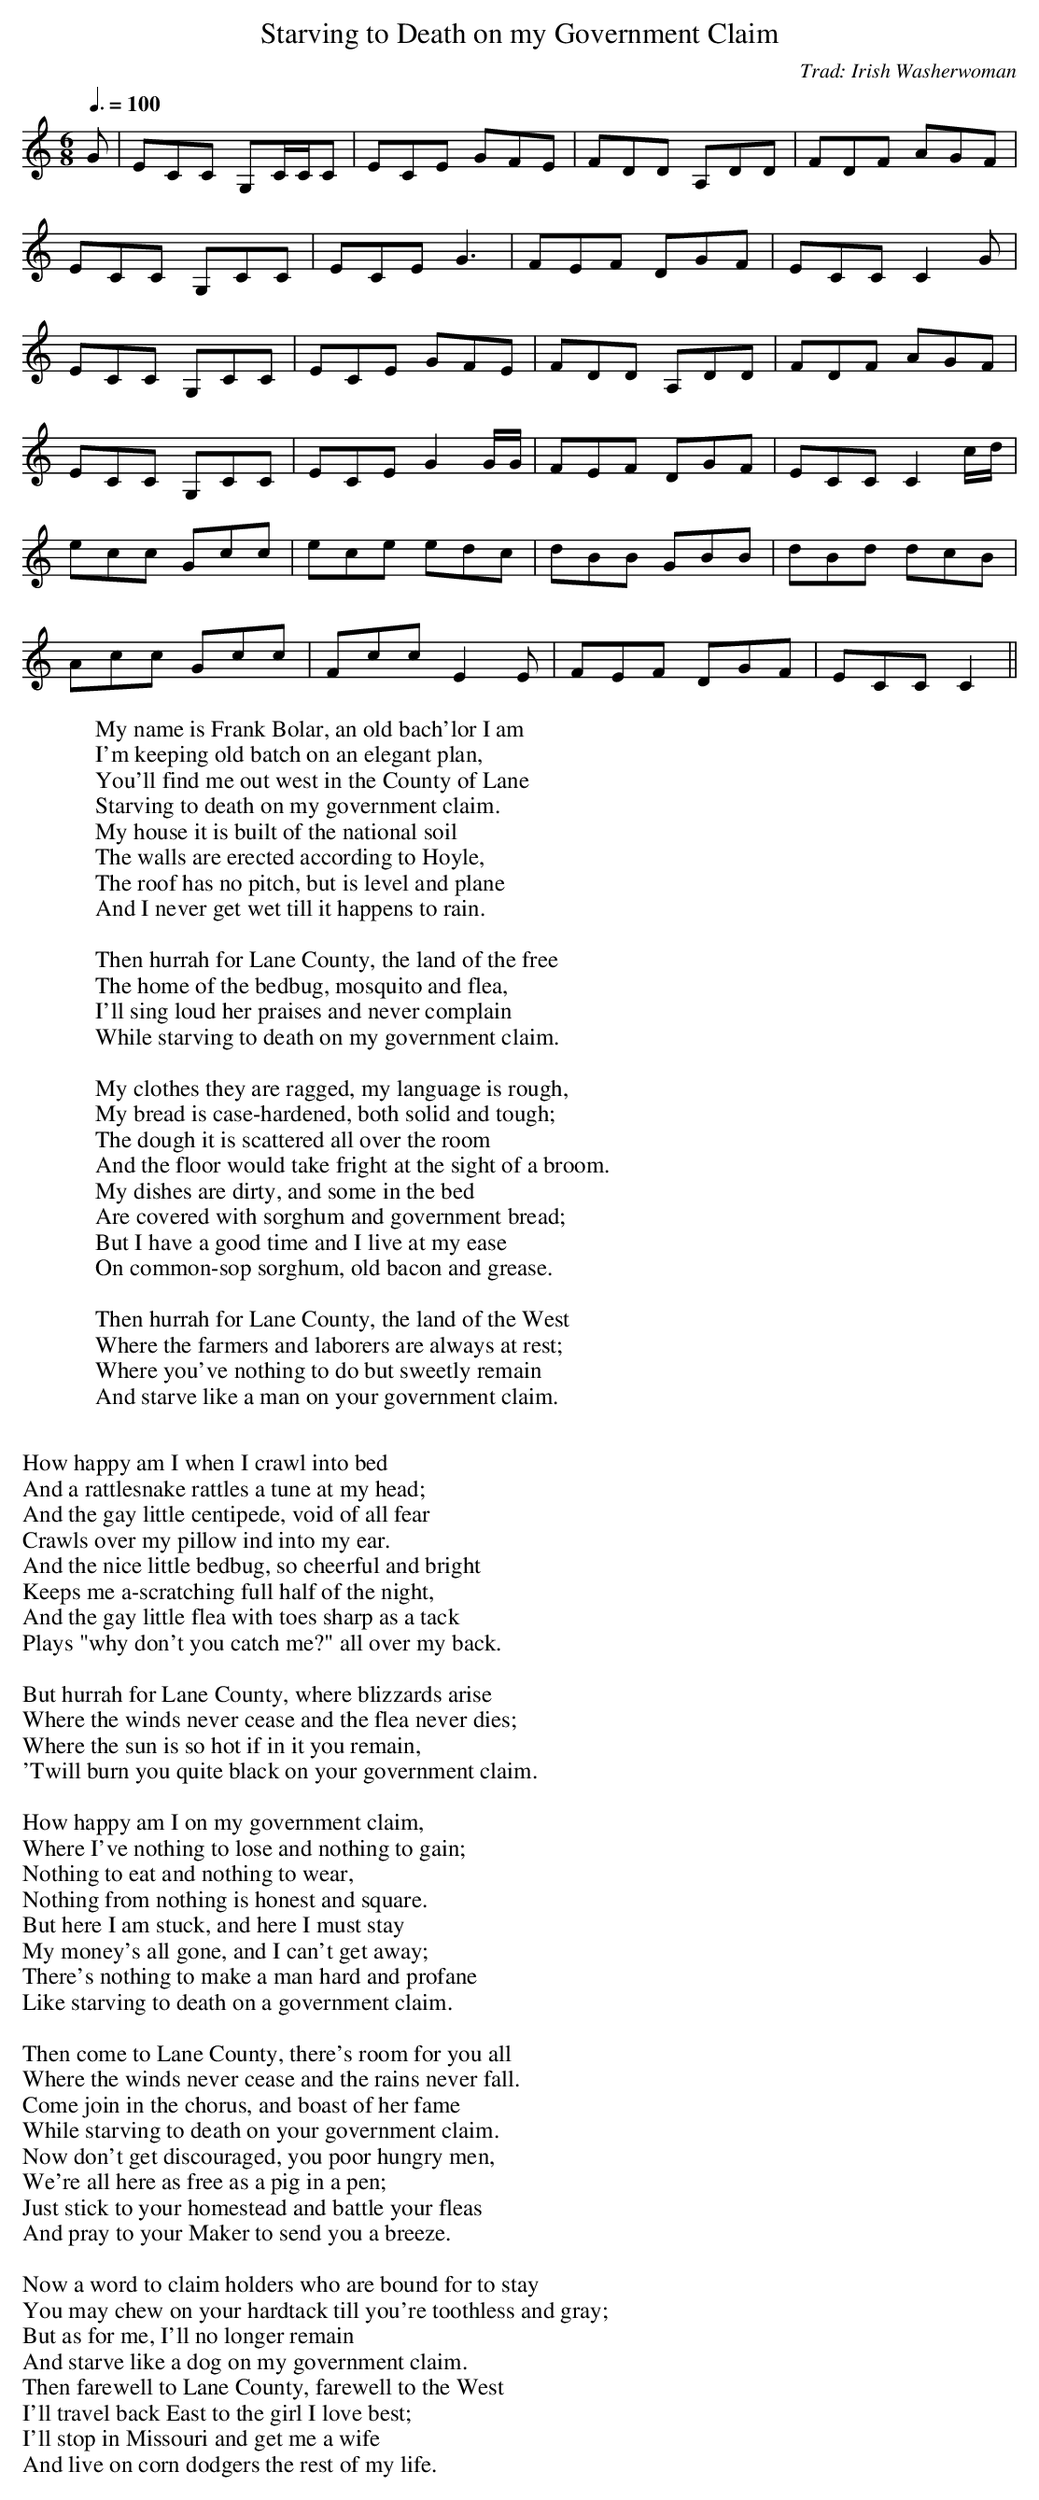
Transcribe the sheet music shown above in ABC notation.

X:1
T:Starving to Death on my Government Claim
C:Trad: Irish Washerwoman
M:6/8
L:1/8
Q:3/8=100
W:My name is Frank Bolar, an old bach'lor I am
W:I'm keeping old batch on an elegant plan,
W:You'll find me out west in the County of Lane
W:Starving to death on my government claim.
W:My house it is built of the national soil
W:The walls are erected according to Hoyle,
W:The roof has no pitch, but is level and plane
W:And I never get wet till it happens to rain.
W:
W:  Then hurrah for Lane County, the land of the free
W:  The home of the bedbug, mosquito and flea,
W:  I'll sing loud her praises and never complain
W:  While starving to death on my government claim.
W:
W:My clothes they are ragged, my language is rough,
W:My bread is case-hardened, both solid and tough;
W:The dough it is scattered all over the room
W:And the floor would take fright at the sight of a broom.
W:My dishes are dirty, and some in the bed
W:Are covered with sorghum and government bread;
W:But I have a good time and I live at my ease
W:On common-sop sorghum, old bacon and grease.
W:
W:  Then hurrah for Lane County, the land of the West
W:  Where the farmers and laborers are always at rest;
W:  Where you've nothing to do but sweetly remain
W:  And starve like a man on your government claim.
W:
W:How happy am I when I crawl into bed
W:And a rattlesnake rattles a tune at my head;
W:And the gay little centipede, void of all fear
W:Crawls over my pillow ind into my ear.
W:And the nice little bedbug, so cheerful and bright
W:Keeps me a-scratching full half of the night,
W:And the gay little flea with toes sharp as a tack
W:Plays "why don't you catch me?" all over my back.
W:
W:  But hurrah for Lane County, where blizzards arise
W:  Where the winds never cease and the flea never dies;
W:  Where the sun is so hot if in it you remain,
W:  'Twill burn you quite black on your government claim.
W:
W:How happy am I on my government claim,
W:Where I've nothing to lose and nothing to gain;
W:Nothing to eat and nothing to wear,
W:Nothing from nothing is honest and square.
W:But here I am stuck, and here I must stay
W:My money's all gone, and I can't get away;
W:There's nothing to make a man hard and profane
W:Like starving to death on a government claim.
W:
W:Then come to Lane County, there's room for you all
W:Where the winds never cease and the rains never fall.
W:Come join in the chorus, and boast of her fame
W:While starving to death on your government claim.
W:Now don't get discouraged, you poor hungry men,
W:We're all here as free as a pig in a pen;
W:Just stick to your homestead and battle your fleas
W:And pray to your Maker to send you a breeze.
W:
W:Now a word to claim holders who are bound for to stay
W:You may chew on your hardtack till you're toothless and gray;
W:But as for me, I'll no longer remain
W:And starve like a dog on my government claim.
W:Then farewell to Lane County, farewell to the West
W:I'll travel back East to the girl I love best;
W:I'll stop in Missouri and get me a wife
W:And live on corn dodgers the rest of my life.
K:C
G|ECC G,C/C/C|ECE G-FE|FDD A,DD|FDF A-GF|
ECC G,CC|ECE G3|FEF DGF|ECC C2G|
ECC G,CC|ECE G-FE|FDD A,DD|FDF A-GF|
ECC G,CC|ECE G2G/G/|FEF DGF|ECC C2c/d/|
ecc Gcc|ece e-dc|dBB GBB|dBd d-cB|
Acc Gcc|Fcc E2E|FEF DGF|ECC C2||
